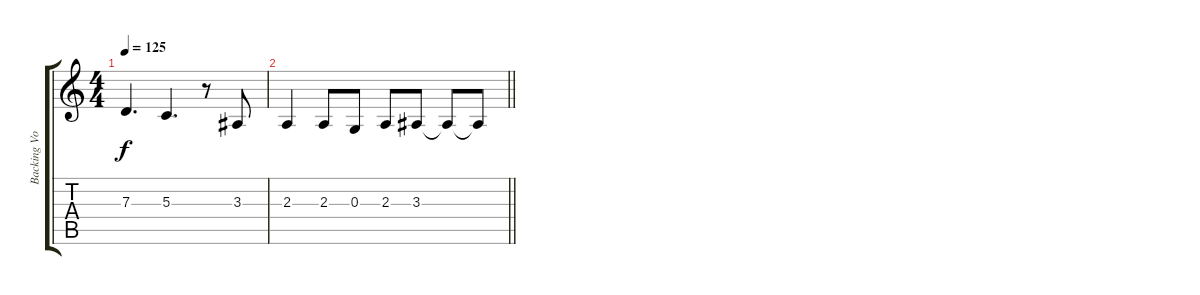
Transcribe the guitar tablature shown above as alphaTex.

\track ("Backing Vox II" "Backing Vo") {instrument choiraahs}
\staff {score tabs}
\tuning (E4 B3 G3 D3 A2 E2) {hide}
\ts (4 4)
\tempo 125
\clef g2
\ks c
7.3.4{d dy f} 5.3.4{d} r.8 3.3.8 |
\barLineRight lightlight
2.3.4 2.3.8 0.3.8 2.3.8 3.3.8 3.3{t}.8 3.3{t}.8
